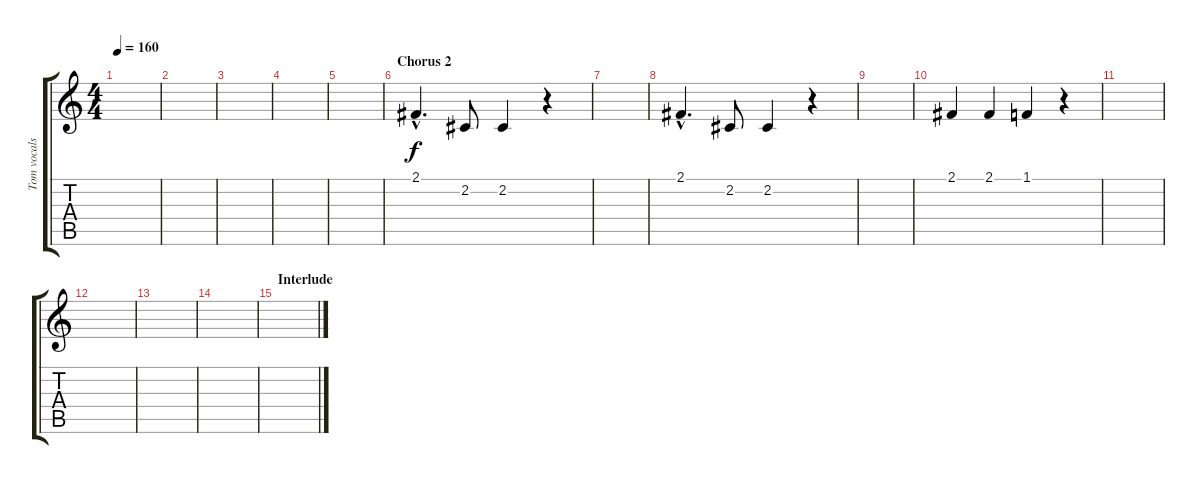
\track ("Tom vocals(2)" "Tom vocals") {instrument altosax}
\staff {score tabs}
\tuning (E4 B3 G3 D3 A2 E2) {hide}
\ts (4 4)
\tempo 160
\clef g2
\ks c
|
|
|
|
|
\section ("" "Chorus 2")
2.1{hac}.4{d} 2.2.8 2.2.4 r.4 |
|
2.1{hac}.4{d} 2.2.8 2.2.4 r.4 |
|
2.1.4 2.1.4 1.1.4 r.4 |
|
|
|
|
\section ("" "Interlude")
